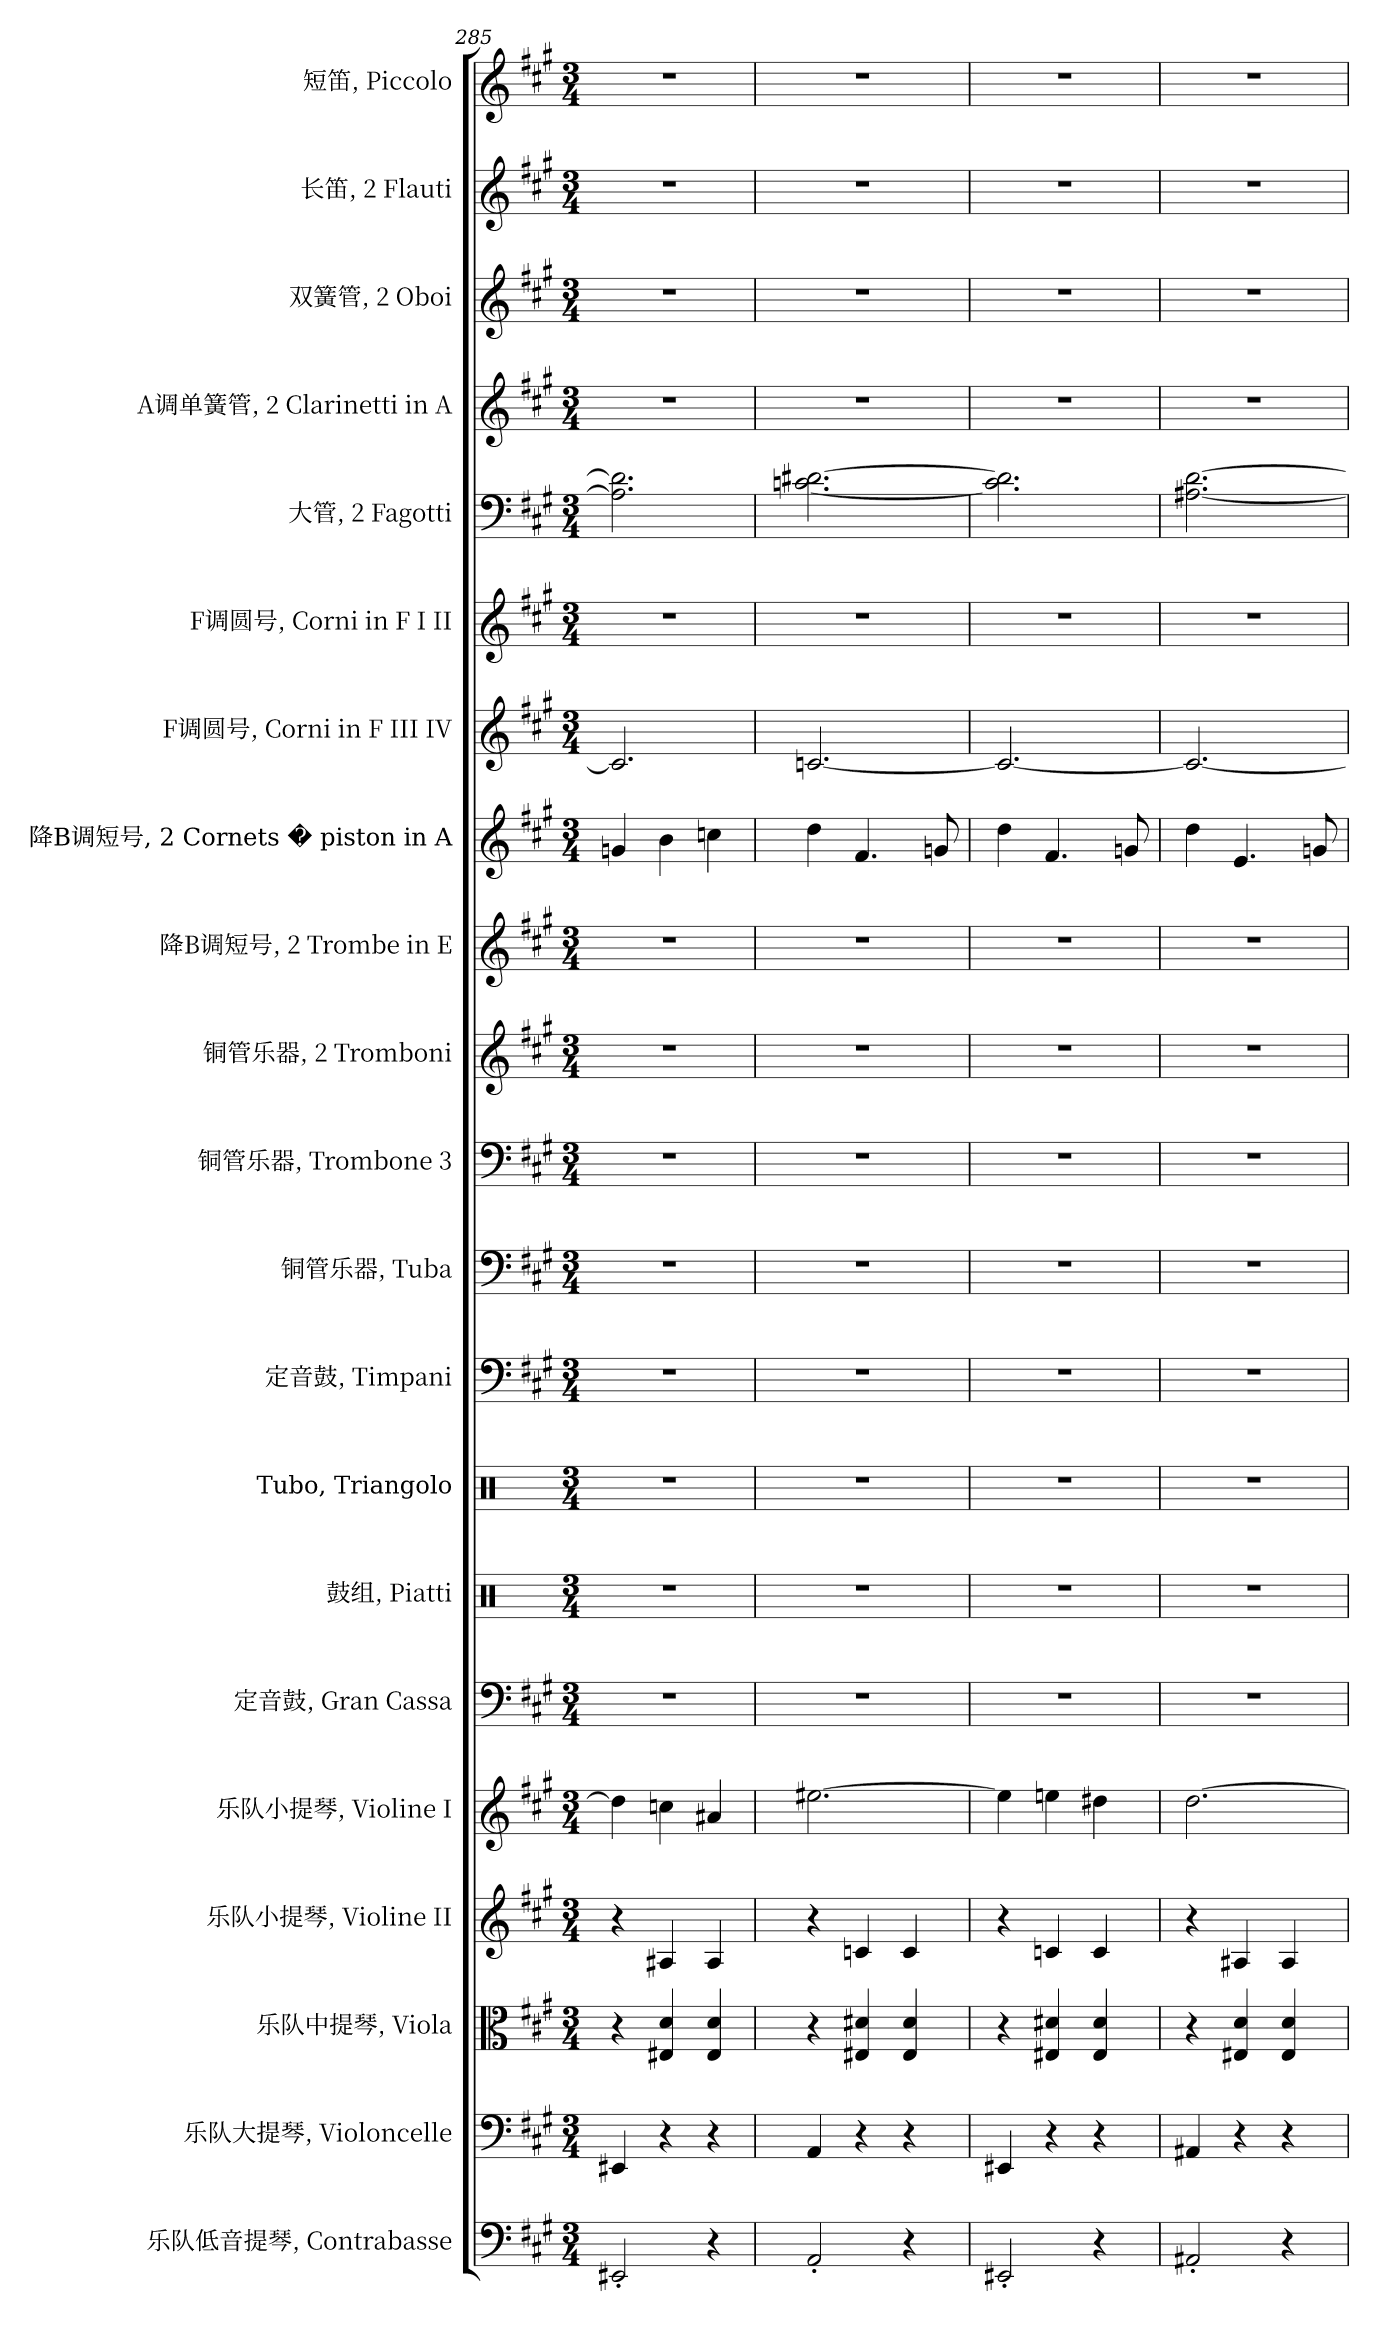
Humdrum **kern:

**kern	**kern	**kern	**kern	**kern	**kern	**kern	**kern	**kern	**kern	**kern	**kern	**kern	**kern	**kern	**kern	**kern	**kern	**kern	**kern	**kern
*part21	*part20	*part19	*part18	*part17	*part16	*part15	*part14	*part13	*part12	*part11	*part10	*part9	*part8	*part7	*part6	*part5	*part4	*part3	*part2	*part1
*staff21	*staff20	*staff19	*staff18	*staff17	*staff16	*staff15	*staff14	*staff13	*staff12	*staff11	*staff10	*staff9	*staff8	*staff7	*staff6	*staff5	*staff4	*staff3	*staff2	*staff1
*I"乐队低音提琴, Contrabasse	*I"乐队大提琴, Violoncelle	*I"乐队中提琴, Viola	*I"乐队小提琴, Violine II	*I"乐队小提琴, Violine I	*I"定音鼓, Gran Cassa	*I"鼓组, Piatti	*I"Tubo, Triangolo	*I"定音鼓, Timpani	*I"铜管乐器, Tuba	*I"铜管乐器, Trombone 3	*I"铜管乐器, 2 Tromboni	*I"降B调短号, 2 Trombe in E	*I"降B调短号, 2 Cornets � piston in A	*I"F调圆号, Corni in F III IV	*I"F调圆号, Corni in F I II	*I"大管, 2 Fagotti	*I"A调单簧管, 2 Clarinetti in A	*I"双簧管, 2 Oboi	*I"长笛, 2 Flauti	*I"短笛, Piccolo
*I'Cbs.	*	*	*	*	*	*	*I'Tu.	*I'Timp.	*	*	*	*	*I'B♭ Cnt.	*	*	*	*I'A Cl.	*I'Ob.	*I'Fl.	*I'Picc.
*clefF4	*clefF4	*clefC3	*clefG2	*clefG2	*clefF4	*clefX	*clefX	*clefF4	*clefF4	*clefF4	*clefG2	*clefG2	*clefG2	*clefG2	*clefG2	*clefF4	*clefG2	*clefG2	*clefG2	*clefG2
*ITrd7c12	*	*	*	*	*	*	*	*	*	*	*	*ITrd1c2	*ITrd1c2	*ITrd4c7	*ITrd4c7	*	*ITrd2c3	*	*	*ITrd-7c-12
*k[f#c#g#]	*k[f#c#g#]	*k[f#c#g#]	*k[f#c#g#]	*k[f#c#g#]	*k[f#c#g#]	*k[]	*k[]	*k[f#c#g#]	*k[f#c#g#]	*k[f#c#g#]	*k[f#c#g#]	*k[f#]	*k[f#]	*k[f#c#]	*k[f#c#]	*k[f#c#g#]	*k[f#c#g#d#a#e#]	*k[f#c#g#]	*k[f#c#g#]	*k[f#c#g#]
*M3/4	*M3/4	*M3/4	*M3/4	*M3/4	*M3/4	*M3/4	*M3/4	*M3/4	*M3/4	*M3/4	*M3/4	*M3/4	*M3/4	*M3/4	*M3/4	*M3/4	*M3/4	*M3/4	*M3/4	*M3/4
*MM200	*MM200	*MM200	*MM200	*MM200	*MM200	*MM200	*MM200	*MM200	*MM200	*MM200	*MM200	*MM200	*MM200	*MM200	*MM200	*MM200	*MM200	*MM200	*MM200	*MM200
=285	=285	=285	=285	=285	=285	=285	=285	=285	=285	=285	=285	=285	=285	=285	=285	=285	=285	=285	=285	=285
2EEE#X'/	4EE#X/	4r	4r	4dd\]	2.r	2.r	2.r	2.r	2.r	2.r	2.r	2.r	4fn/	2.F/]	2.r	2.A#\] 2.d\]	2.r	2.r	2.r	2.r
.	4r	4E#X/ 4d/	4A#X/	4ccn\	.	.	.	.	.	.	.	.	4a\	.	.	.	.	.	.	.
4r	4r	4E#/ 4d/	4A#/	4a#X/	.	.	.	.	.	.	.	.	4b-X\	.	.	.	.	.	.	.
=286	=286	=286	=286	=286	=286	=286	=286	=286	=286	=286	=286	=286	=286	=286	=286	=286	=286	=286	=286	=286
*	*	*	*	*	*	*	*	*	*	*	*	*	*	*	*	*	*	*	*	*MM200
2AAA'/	4AA/	4r	4r	[2.ee#X\	2.r	2.r	2.r	2.r	2.r	2.r	2.r	2.r	4cc\	[2.Fn/	2.r	[2.cn\ [2.d#X\	2.r	2.r	2.r	2.r
.	4r	4E#X/ 4d#X/	4cn/	.	.	.	.	.	.	.	.	.	4.e/	.	.	.	.	.	.	.
4r	4r	4E#/ 4d#/	4c/	.	.	.	.	.	.	.	.	.	.	.	.	.	.	.	.	.
.	.	.	.	.	.	.	.	.	.	.	.	.	8fn/	.	.	.	.	.	.	.
!!LO:PB:g=z
=287	=287	=287	=287	=287	=287	=287	=287	=287	=287	=287	=287	=287	=287	=287	=287	=287	=287	=287	=287	=287
*	*	*	*	*	*	*	*	*	*	*	*	*	*	*	*	*	*	*	*	*MM200
2EEE#X'/	4EE#X/	4r	4r	4ee#\]	2.r	2.r	2.r	2.r	2.r	2.r	2.r	2.r	4cc\	2.F/_	2.r	2.c\] 2.d#\]	2.r	2.r	2.r	2.r
.	4r	4E#X/ 4d#X/	4cn/	4een\	.	.	.	.	.	.	.	.	4.e/	.	.	.	.	.	.	.
4r	4r	4E#/ 4d#/	4c/	4dd#X\	.	.	.	.	.	.	.	.	.	.	.	.	.	.	.	.
.	.	.	.	.	.	.	.	.	.	.	.	.	8fn/	.	.	.	.	.	.	.
=288	=288	=288	=288	=288	=288	=288	=288	=288	=288	=288	=288	=288	=288	=288	=288	=288	=288	=288	=288	=288
*	*	*	*	*	*	*	*	*	*	*	*	*	*	*	*	*	*	*	*	*MM200
2AAA#X'/	4AA#X/	4r	4r	[2.dd\	2.r	2.r	2.r	2.r	2.r	2.r	2.r	2.r	4cc\	2.F/_	2.r	[2.A#X\ [2.d\	2.r	2.r	2.r	2.r
.	4r	4E#X/ 4d/	4A#X/	.	.	.	.	.	.	.	.	.	4.d/	.	.	.	.	.	.	.
4r	4r	4E#/ 4d/	4A#/	.	.	.	.	.	.	.	.	.	.	.	.	.	.	.	.	.
.	.	.	.	.	.	.	.	.	.	.	.	.	8fn/	.	.	.	.	.	.	.
=	=	=	=	=	=	=	=	=	=	=	=	=	=	=	=	=	=	=	=	=
*-	*-	*-	*-	*-	*-	*-	*-	*-	*-	*-	*-	*-	*-	*-	*-	*-	*-	*-	*-	*-
